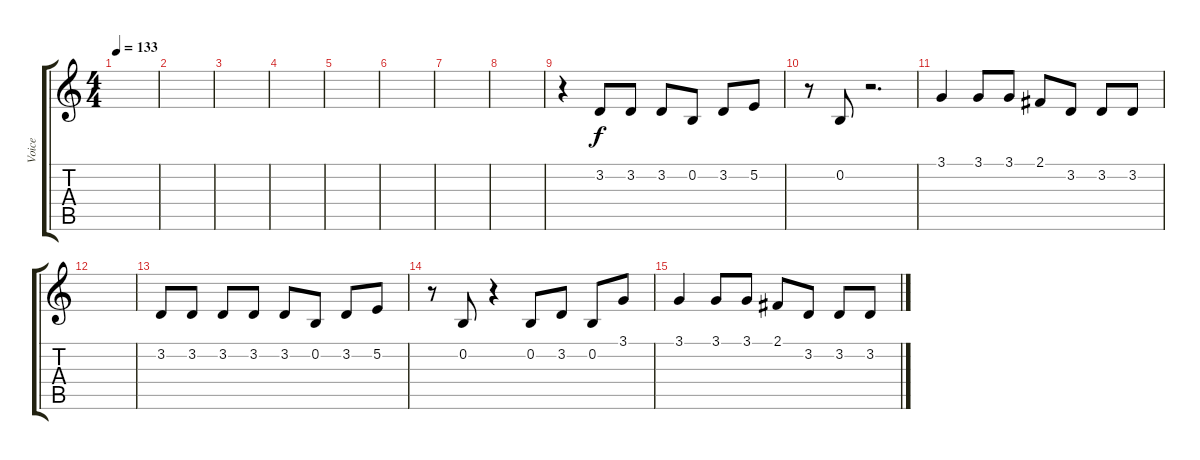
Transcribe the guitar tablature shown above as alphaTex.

\track ("Voice" "Voice") {instrument lead6voice}
\staff {score tabs}
\tuning (E4 B3 G3 D3 A2 E2) {hide}
\ts (4 4)
\tempo 133
\clef g2
\ks c
|
|
|
|
|
|
|
|
r.4 3.2.8 3.2.8 3.2.8 0.2.8 3.2.8 5.2.8 |
r.8 0.2.8 r.2{d} |
3.1.4 3.1.8 3.1.8 2.1.8 3.2.8 3.2.8 3.2.8 |
|
3.2.8 3.2.8 3.2.8 3.2.8 3.2.8 0.2.8 3.2.8 5.2.8 |
r.8 0.2.8 r.4 0.2.8 3.2.8 0.2.8 3.1.8 |
3.1.4 3.1.8 3.1.8 2.1.8 3.2.8 3.2.8 3.2.8
